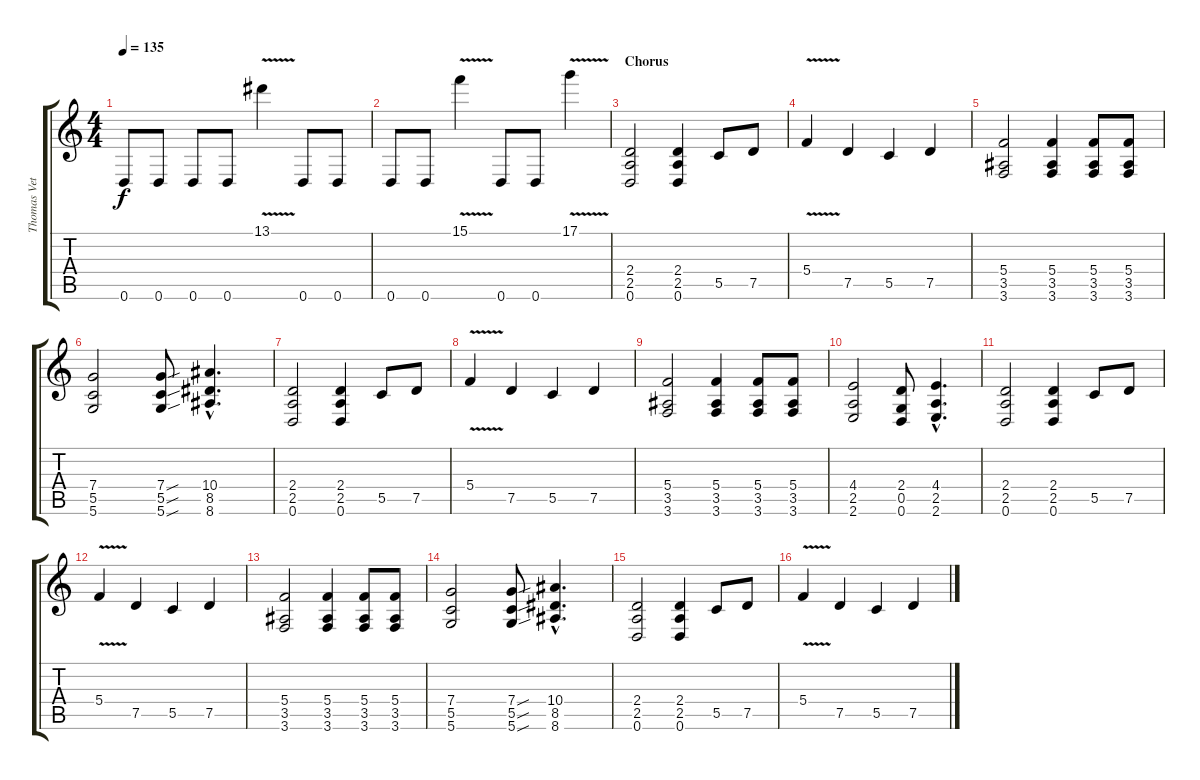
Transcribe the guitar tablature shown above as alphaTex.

\track ("Thomas Vetterli [guitar]" "Thomas Vet") {instrument distortionguitar}
\staff {score tabs}
\tuning (D4 A3 F3 C3 G2 D2) {hide}
\ts (4 4)
\tempo 135
\clef g2
\ks c
0.6.8{dy f} 0.6.8 0.6.8 0.6.8 13.1{v}.4 0.6.8 0.6.8 |
0.6.8 0.6.8 15.1{v}.4 0.6.8 0.6.8 17.1{v}.4 |
\section ("" "Chorus")
(2.4 2.5 0.6).2 (2.4 2.5 0.6).4 5.5.8 7.5.8 |
5.4{v}.4 7.5.4 5.5.4 7.5.4 |
(5.4 3.5 3.6).2 (5.4 3.5 3.6).4 (5.4 3.5 3.6).8 (5.4 3.5 3.6).8 |
(7.4 5.5 5.6).2 (7.4{sou} 5.5{sou} 5.6{sou}).8 (10.4{hac} 8.5{hac} 8.6{hac}).4{d} |
(2.4 2.5 0.6).2 (2.4 2.5 0.6).4 5.5.8 7.5.8 |
5.4{v}.4 7.5.4 5.5.4 7.5.4 |
(5.4 3.5 3.6).2 (5.4 3.5 3.6).4 (5.4 3.5 3.6).8 (5.4 3.5 3.6).8 |
(4.4 2.5 2.6).2 (2.4 0.5 0.6).8 (4.4{hac} 2.5{hac} 2.6{hac}).4{d} |
(2.4 2.5 0.6).2 (2.4 2.5 0.6).4 5.5.8 7.5.8 |
5.4{v}.4 7.5.4 5.5.4 7.5.4 |
(5.4 3.5 3.6).2 (5.4 3.5 3.6).4 (5.4 3.5 3.6).8 (5.4 3.5 3.6).8 |
(7.4 5.5 5.6).2 (7.4{sou} 5.5{sou} 5.6{sou}).8 (10.4{hac} 8.5{hac} 8.6{hac}).4{d} |
(2.4 2.5 0.6).2 (2.4 2.5 0.6).4 5.5.8 7.5.8 |
5.4{v}.4 7.5.4 5.5.4 7.5.4
